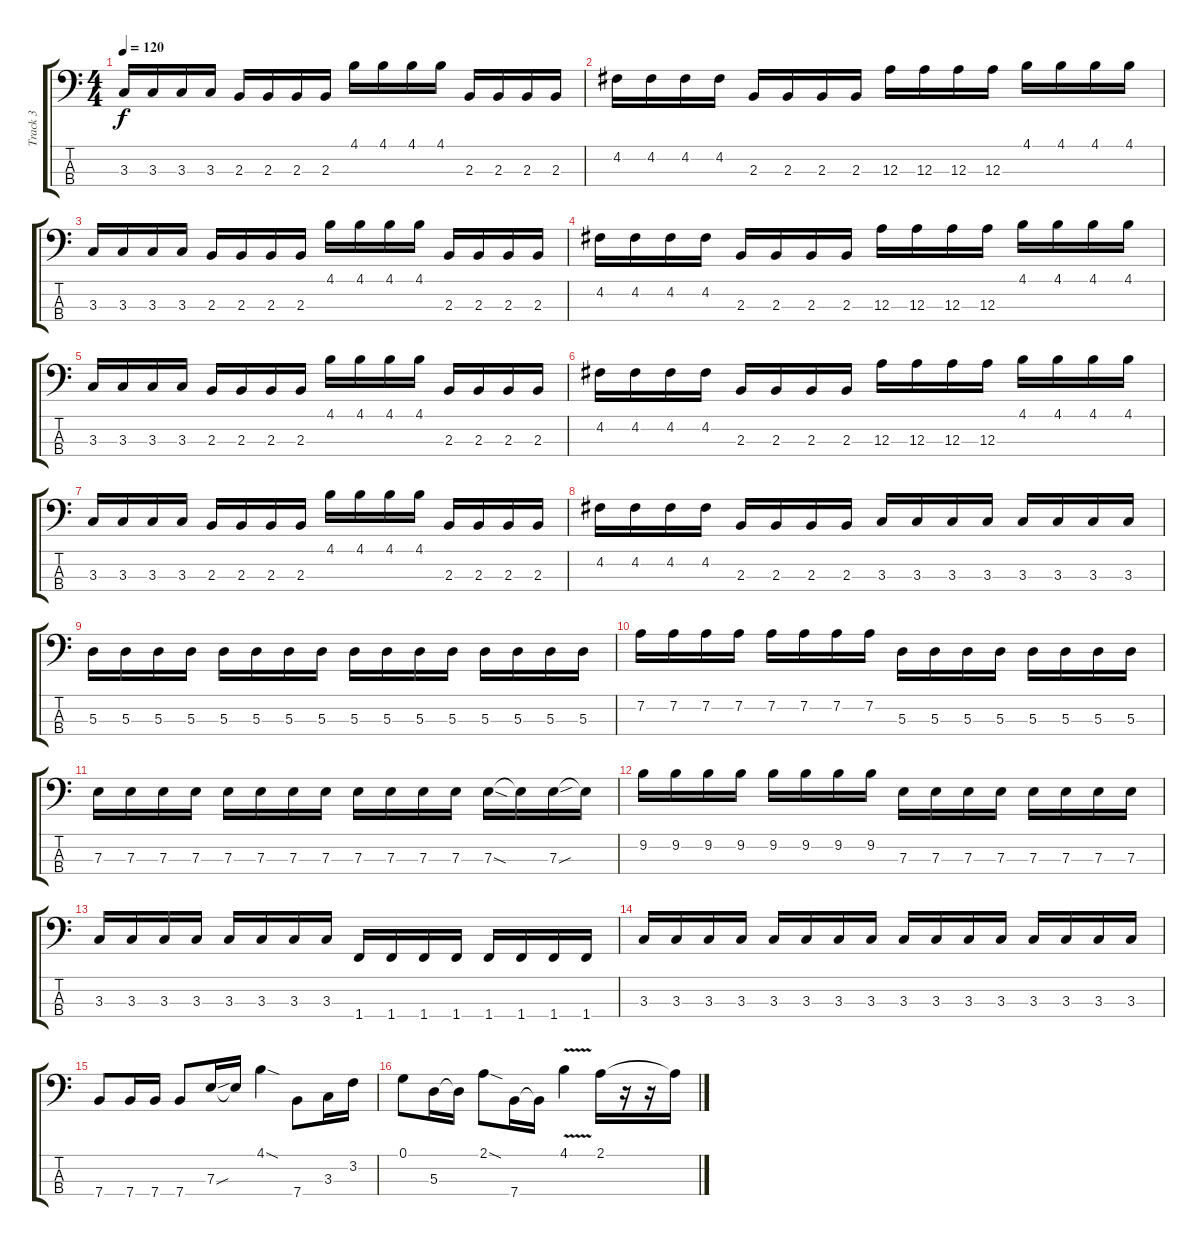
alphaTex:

\track ("Track 3" "Track 3") {instrument electricbassfinger}
\staff {score tabs}
\tuning (G2 D2 A1 E1) {hide}
\ts (4 4)
\tempo 120
\clef f4
\ks c
3.3.16{dy f} 3.3.16 3.3.16 3.3.16 2.3.16 2.3.16 2.3.16 2.3.16 4.1.16 4.1.16 4.1.16 4.1.16 2.3.16 2.3.16 2.3.16 2.3.16 |
4.2.16 4.2.16 4.2.16 4.2.16 2.3.16 2.3.16 2.3.16 2.3.16 12.3.16 12.3.16 12.3.16 12.3.16 4.1.16 4.1.16 4.1.16 4.1.16 |
3.3.16 3.3.16 3.3.16 3.3.16 2.3.16 2.3.16 2.3.16 2.3.16 4.1.16 4.1.16 4.1.16 4.1.16 2.3.16 2.3.16 2.3.16 2.3.16 |
4.2.16 4.2.16 4.2.16 4.2.16 2.3.16 2.3.16 2.3.16 2.3.16 12.3.16 12.3.16 12.3.16 12.3.16 4.1.16 4.1.16 4.1.16 4.1.16 |
3.3.16 3.3.16 3.3.16 3.3.16 2.3.16 2.3.16 2.3.16 2.3.16 4.1.16 4.1.16 4.1.16 4.1.16 2.3.16 2.3.16 2.3.16 2.3.16 |
4.2.16 4.2.16 4.2.16 4.2.16 2.3.16 2.3.16 2.3.16 2.3.16 12.3.16 12.3.16 12.3.16 12.3.16 4.1.16 4.1.16 4.1.16 4.1.16 |
3.3.16 3.3.16 3.3.16 3.3.16 2.3.16 2.3.16 2.3.16 2.3.16 4.1.16 4.1.16 4.1.16 4.1.16 2.3.16 2.3.16 2.3.16 2.3.16 |
4.2.16 4.2.16 4.2.16 4.2.16 2.3.16 2.3.16 2.3.16 2.3.16 3.3.16 3.3.16 3.3.16 3.3.16 3.3.16 3.3.16 3.3.16 3.3.16 |
5.3.16 5.3.16 5.3.16 5.3.16 5.3.16 5.3.16 5.3.16 5.3.16 5.3.16 5.3.16 5.3.16 5.3.16 5.3.16 5.3.16 5.3.16 5.3.16 |
7.2.16 7.2.16 7.2.16 7.2.16 7.2.16 7.2.16 7.2.16 7.2.16 5.3.16 5.3.16 5.3.16 5.3.16 5.3.16 5.3.16 5.3.16 5.3.16 |
7.3.16 7.3.16 7.3.16 7.3.16 7.3.16 7.3.16 7.3.16 7.3.16 7.3.16 7.3.16 7.3.16 7.3.16 7.3{sod}.16 7.3{t}.16 7.3{sou}.16 7.3{t}.16 |
9.2.16 9.2.16 9.2.16 9.2.16 9.2.16 9.2.16 9.2.16 9.2.16 7.3.16 7.3.16 7.3.16 7.3.16 7.3.16 7.3.16 7.3.16 7.3.16 |
3.3.16 3.3.16 3.3.16 3.3.16 3.3.16 3.3.16 3.3.16 3.3.16 1.4.16 1.4.16 1.4.16 1.4.16 1.4.16 1.4.16 1.4.16 1.4.16 |
3.3.16 3.3.16 3.3.16 3.3.16 3.3.16 3.3.16 3.3.16 3.3.16 3.3.16 3.3.16 3.3.16 3.3.16 3.3.16 3.3.16 3.3.16 3.3.16 |
7.4.8 7.4.16 7.4.16 7.4.8 7.3{sou}.16 7.3{t}.16 4.1{sod}.4 7.4.8 3.3.16 3.2.16 |
0.1.8 5.3.16 5.3{t}.16 2.1{sod}.8 7.4.16 7.4{t}.16 4.1{v}.4 2.1.16 r.16 r.16 2.1{t}.16
